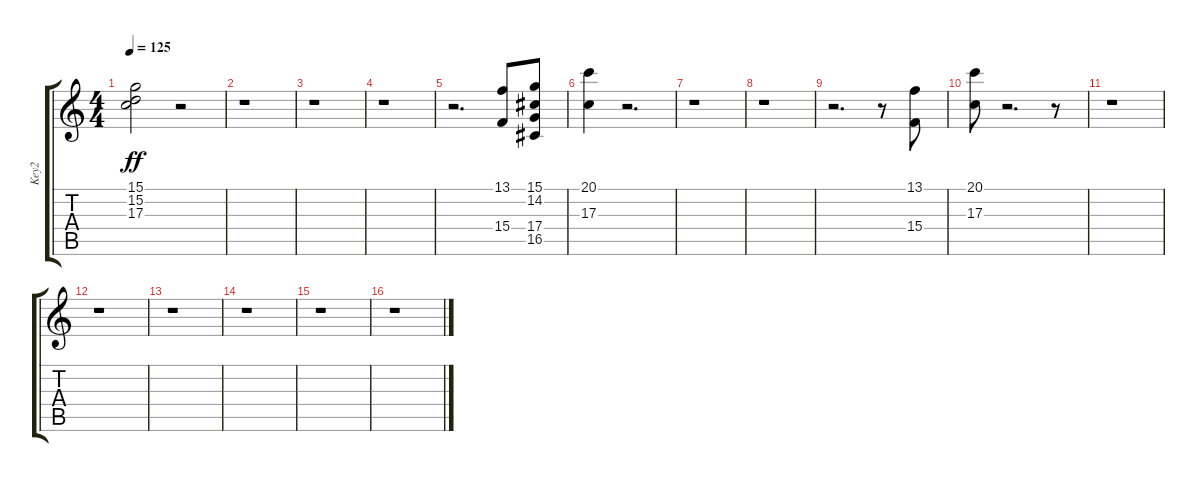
\track ("Key2" "Key2") {instrument honkytonkpiano}
\staff {score tabs}
\tuning (E4 B3 G3 D3 A2 E2) {hide}
\ts (4 4)
\tempo 125
\clef g2
\ks c
(15.1 15.2 17.3).2{dy ff} r.2 |
r.1 |
r.1 |
r.1 |
r.2{d} (13.1 15.4).8 (15.1 14.2 17.4 16.5).8 |
(20.1 17.3).4 r.2{d} |
r.1 |
r.1 |
r.2{d} r.8 (13.1 15.4).8 |
(20.1 17.3).8 r.2{d} r.8 |
r.1 |
r.1 |
r.1 |
r.1 |
r.1 |
r.1
